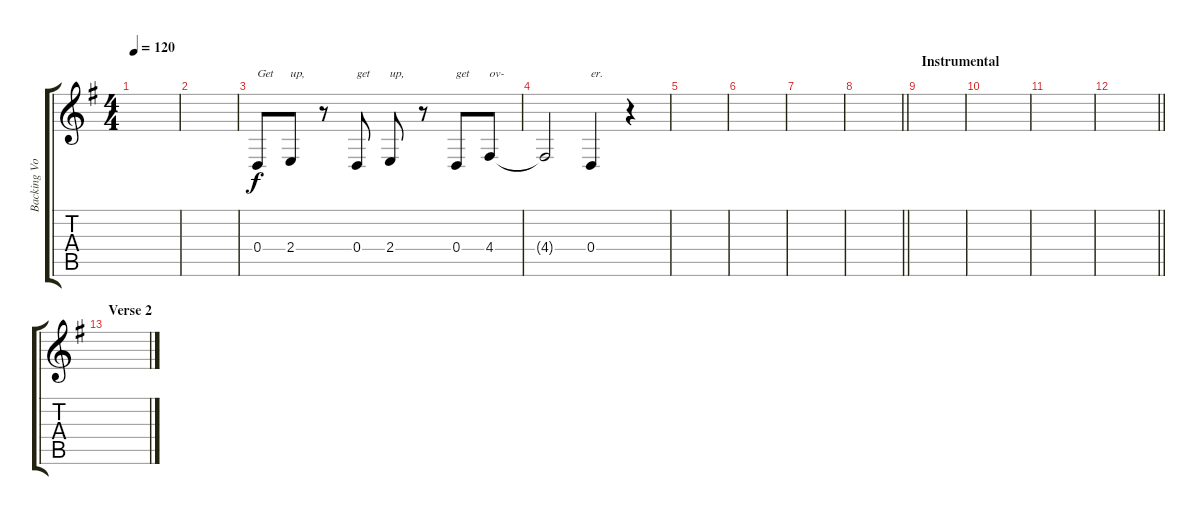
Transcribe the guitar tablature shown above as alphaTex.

\track ("Backing Vocals - Ben Johnston" "Backing Vo") {instrument altosax}
\staff {score tabs}
\tuning (E4 B3 G3 D3 A2 E2) {hide}
\ts (4 4)
\tempo 120
\clef g2
\ks eminor
|
|
0.4.8{txt "Get"} 2.4.8{txt "up,"} r.8 0.4.8{txt "get"} 2.4.8{txt "up,"} r.8 0.4.8{txt "get"} 4.4.8{txt "ov-"} |
4.4{t}.2 0.4.4{txt "er."} r.4 |
|
|
|
\barLineRight lightlight
|
\section ("" "Instrumental")
|
|
|
\barLineRight lightlight
|
\section ("" "Verse 2")
